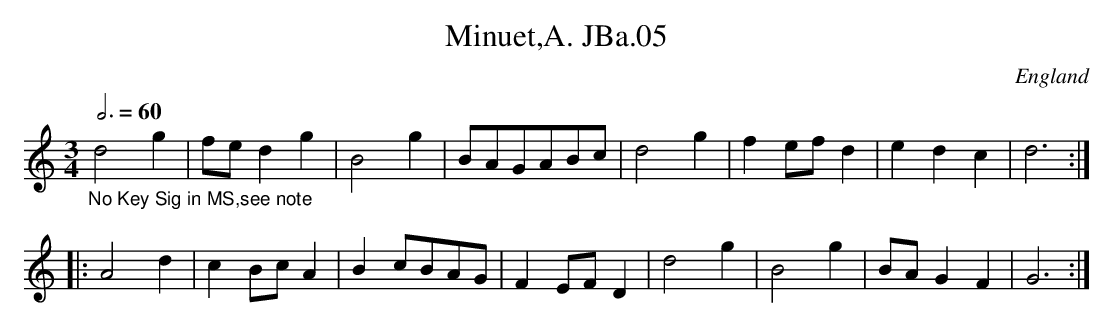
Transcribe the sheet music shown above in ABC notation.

X:1
T:Minuet,A. JBa.05
M:3/4
L:1/4
Q:3/4=60
O:England
K:D dorian
"_No Key Sig in MS,see note"\
d2g | f/e/ dg | B2 g | B/A/G/A/B/c/ |\
d2g | f e/f/d | edc | d3 :|!
|:A2d | c B/c/A | Bc/B/A/G/ | F E/F/D |\
d2g | B2 g | B/A/GF | G3 :|
